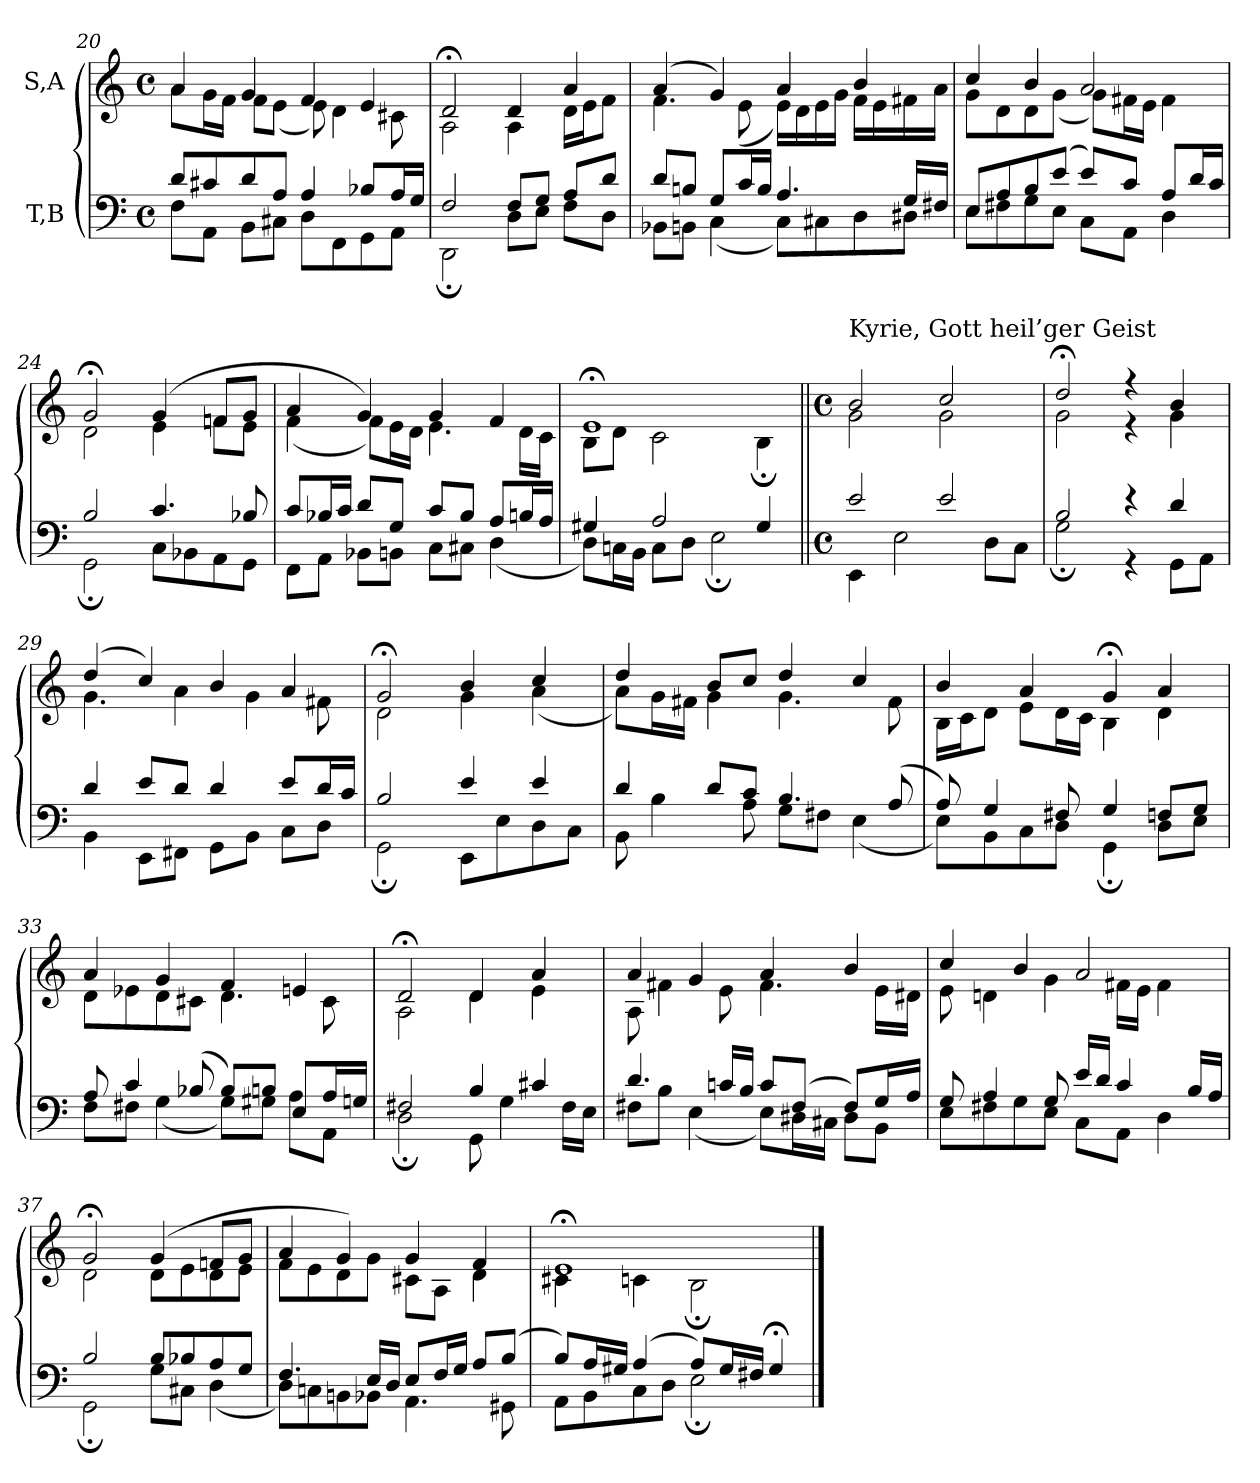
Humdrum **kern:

**kern	**kern
*part2	*part1
*staff2	*staff1
*I"T,B	*I"S,A
*clefF4	*clefG2
*k[]	*k[]
*M4/4	*M4/4
*met(c)	*met(c)
=20	=20
*^	*^
8dL	8FL	4a	8aL
8c#X	8AAJ	.	16gL
.	.	.	16fJJ
8d	8BBL	4g	8fL
8AJ	8C#XJ	.	(<8eJ
4A	8DL	4f	8e)
.	8FF	.	4d
8B-XL	8GG	4e	.
16AL	8AAJ	.	8c#X
16GJJ	.	.	.
=21	=21	=21	=21
2F	2DD;	2d;<	2A
8FL	8DL	4d	4A
8GJ	8EJ	.	.
8AL	8FL	4a	16dLL
.	.	.	16eJ
8dJ	8DJ	.	8fJ
=22	=22	=22	=22
8dL	8BB-XL	(>4a	4.f
8BnJ	8BBnJ	.	.
8GL	(<4C	4g)	.
16cL	.	.	(<8e
16BJJ	.	.	.
4.A	8CL)	4a	16eLL)
.	.	.	16d
.	8C#X	.	16e
.	.	.	16gJJ
.	8D	4b	16fLL
.	.	.	16e
16GLL	8D#XJ	.	16f#X
16F#XJJ	.	.	16aJJ
=23	=23	=23	=23
8EL	8EL	4cc	8gL
8A	8F#X	.	8d
8B	8G	4b	8d
(>8eJ	8EJ	.	(<8gJ
8eL)	8CL	2a	8gL)
8cJ	8AAJ	.	16f#XL
.	.	.	16eJJ
8AL	4D	.	4f#
16dL	.	.	.
16cJJ	.	.	.
=24	=24	=24	=24
2B	2GG;	2g;<	2d
4.c	8CL	(>4g	4e
.	8BB-X	.	.
.	8AA	8fnL	8fnL
8B-X	8GGJ	8gJ	8eJ
=25	=25	=25	=25
8cL	8FFL	4a	(<4f
16B-XL	8AAJ	.	.
16cJJ	.	.	.
8dL	8BB-XL	4g)	8fL)
8GJ	8BBnJ	.	16eL
.	.	.	16dJJ
8cL	8CL	4g	4.e
8B-J	8C#XJ	.	.
8AL	(<4D	4f	.
16BnL	.	.	16dLL
16AJJ	.	.	16cJJ
=26	=26	=26	=26
4G#X	8DL)	1e;<	8BL
.	16CnL	.	8dJ
.	16BBJJ	.	.
2A	8CL	.	2c
.	8DJ	.	.
.	2E;	.	.
4G#	.	.	4B;
=27||	=27||	=27||	=27||
*M4/4	*	*M4/4	*
*met(c)	*	*met(c)	*
!	!	!LO:TX:a:t=Kyrie, Gott heil’ger Geist	!
2e	4EE	2b	2g
.	2E	.	.
2e	.	2cc	2g
.	8DL	.	.
.	8CJ	.	.
=28	=28	=28	=28
2B	2G;	2dd;<	2g
4r	4r	4r	4r
4d	8GGL	4b	4g
.	8AAJ	.	.
=29	=29	=29	=29
4d	4BB	(>4dd	4.g
8eL	8EEL	4cc)	.
8dJ	8FF#XJ	.	4a
4d	8GGL	4b	.
.	8BBJ	.	4g
8eL	8CL	4a	.
16dL	8DJ	.	8f#X
16cJJ	.	.	.
=30	=30	=30	=30
2B	2GG;	2g;<	2d
4e	8EEL	4b	4g
.	8E	.	.
4e	8D	4cc	(<4a
.	8CJ	.	.
=31	=31	=31	=31
4d	8BB	4dd	8aL)
.	4B	.	16gL
.	.	.	16f#XJJ
8dL	.	8bL	4g
8cJ	8A	8ccJ	.
4.B	8GL	4dd	4.g
.	8F#XJ	.	.
.	(<4E	4cc	.
(>8A	.	.	8f#
=32	=32	=32	=32
8A)	8EL)	4b	16BLL
.	.	.	16cJ
4G	8BB	.	8dJ
.	8C	4a	8eL
8F#X	8DJ	.	16dL
.	.	.	16cJJ
4G	4GG;	4g;<	4B
8FnL	8DL	4a	4d
8GJ	8EJ	.	.
=33	=33	=33	=33
8A	8FL	4a	8dL
4c	8F#XJ	.	8e-X
.	(<4G	4g	8d
(>8B-X	.	.	8c#XJ
8B-L)	8GL)	4f	4.d
8BnJ	8G#XJ	.	.
8EL	8AL	4en	.
16AL	8AAJ	.	8c#
16GnJJ	.	.	.
=34	=34	=34	=34
2F#X	2D;	2d;<	2A
4B	8GG	4d	4d
.	4G	.	.
4c#X	.	4a	4e
.	16F#LL	.	.
.	16EJJ	.	.
=35	=35	=35	=35
4.d	8F#XL	4a	8A
.	8BJ	.	4f#X
.	(<4E	4g	.
16cnLL	.	.	8e
16BJJ	.	.	.
8cL	8EL)	4a	4.f#
(>8F#J	16D#XL	.	.
.	16C#XJJ	.	.
8F#L)	8D#L	4b	.
16GL	8BBJ	.	16eLL
16AJJ	.	.	16d#XJJ
=36	=36	=36	=36
8G	8EL	4cc	8e
4A	8F#X	.	4dn
.	8G	4b	.
8G	8EJ	.	4g
16eLL	8CL	2a	.
16dJJ	.	.	.
4c	8AAJ	.	16f#XLL
.	.	.	16eJJ
.	4D	.	4f#
16BLL	.	.	.
16AJJ	.	.	.
=37	=37	=37	=37
2B	2GG;	2g;<	2d
8BL	8GL	(>4g	8dL
8B-X	8C#XJ	.	8e
8A	(<4D	8fnL	8d
8GJ	.	8gJ	8eJ
=38	=38	=38	=38
4.F	8DL)	4a	8fL
.	8Cn	.	8e
.	8BBn	4g)	8d
16ELL	8BB-XJ	.	8gJ
16DJJ	.	.	.
8EL	4.AA	4g	8c#XL
16FL	.	.	8AJ
16GJJ	.	.	.
8AL	.	4f	4d
(>8BJ	8GG#X	.	.
=39	=39	=39	=39
8BL)	8AAL	1e;<	4c#X
16AL	8BB	.	.
16G#XJJ	.	.	.
(>4A	8C	.	4cn
.	8DJ	.	.
8AL)	2E;	.	2B;
16G#L	.	.	.
16F#XJJ	.	.	.
4G#;<	.	.	.
*v	*v	*	*
*	*v	*v
==	==
*-	*-
